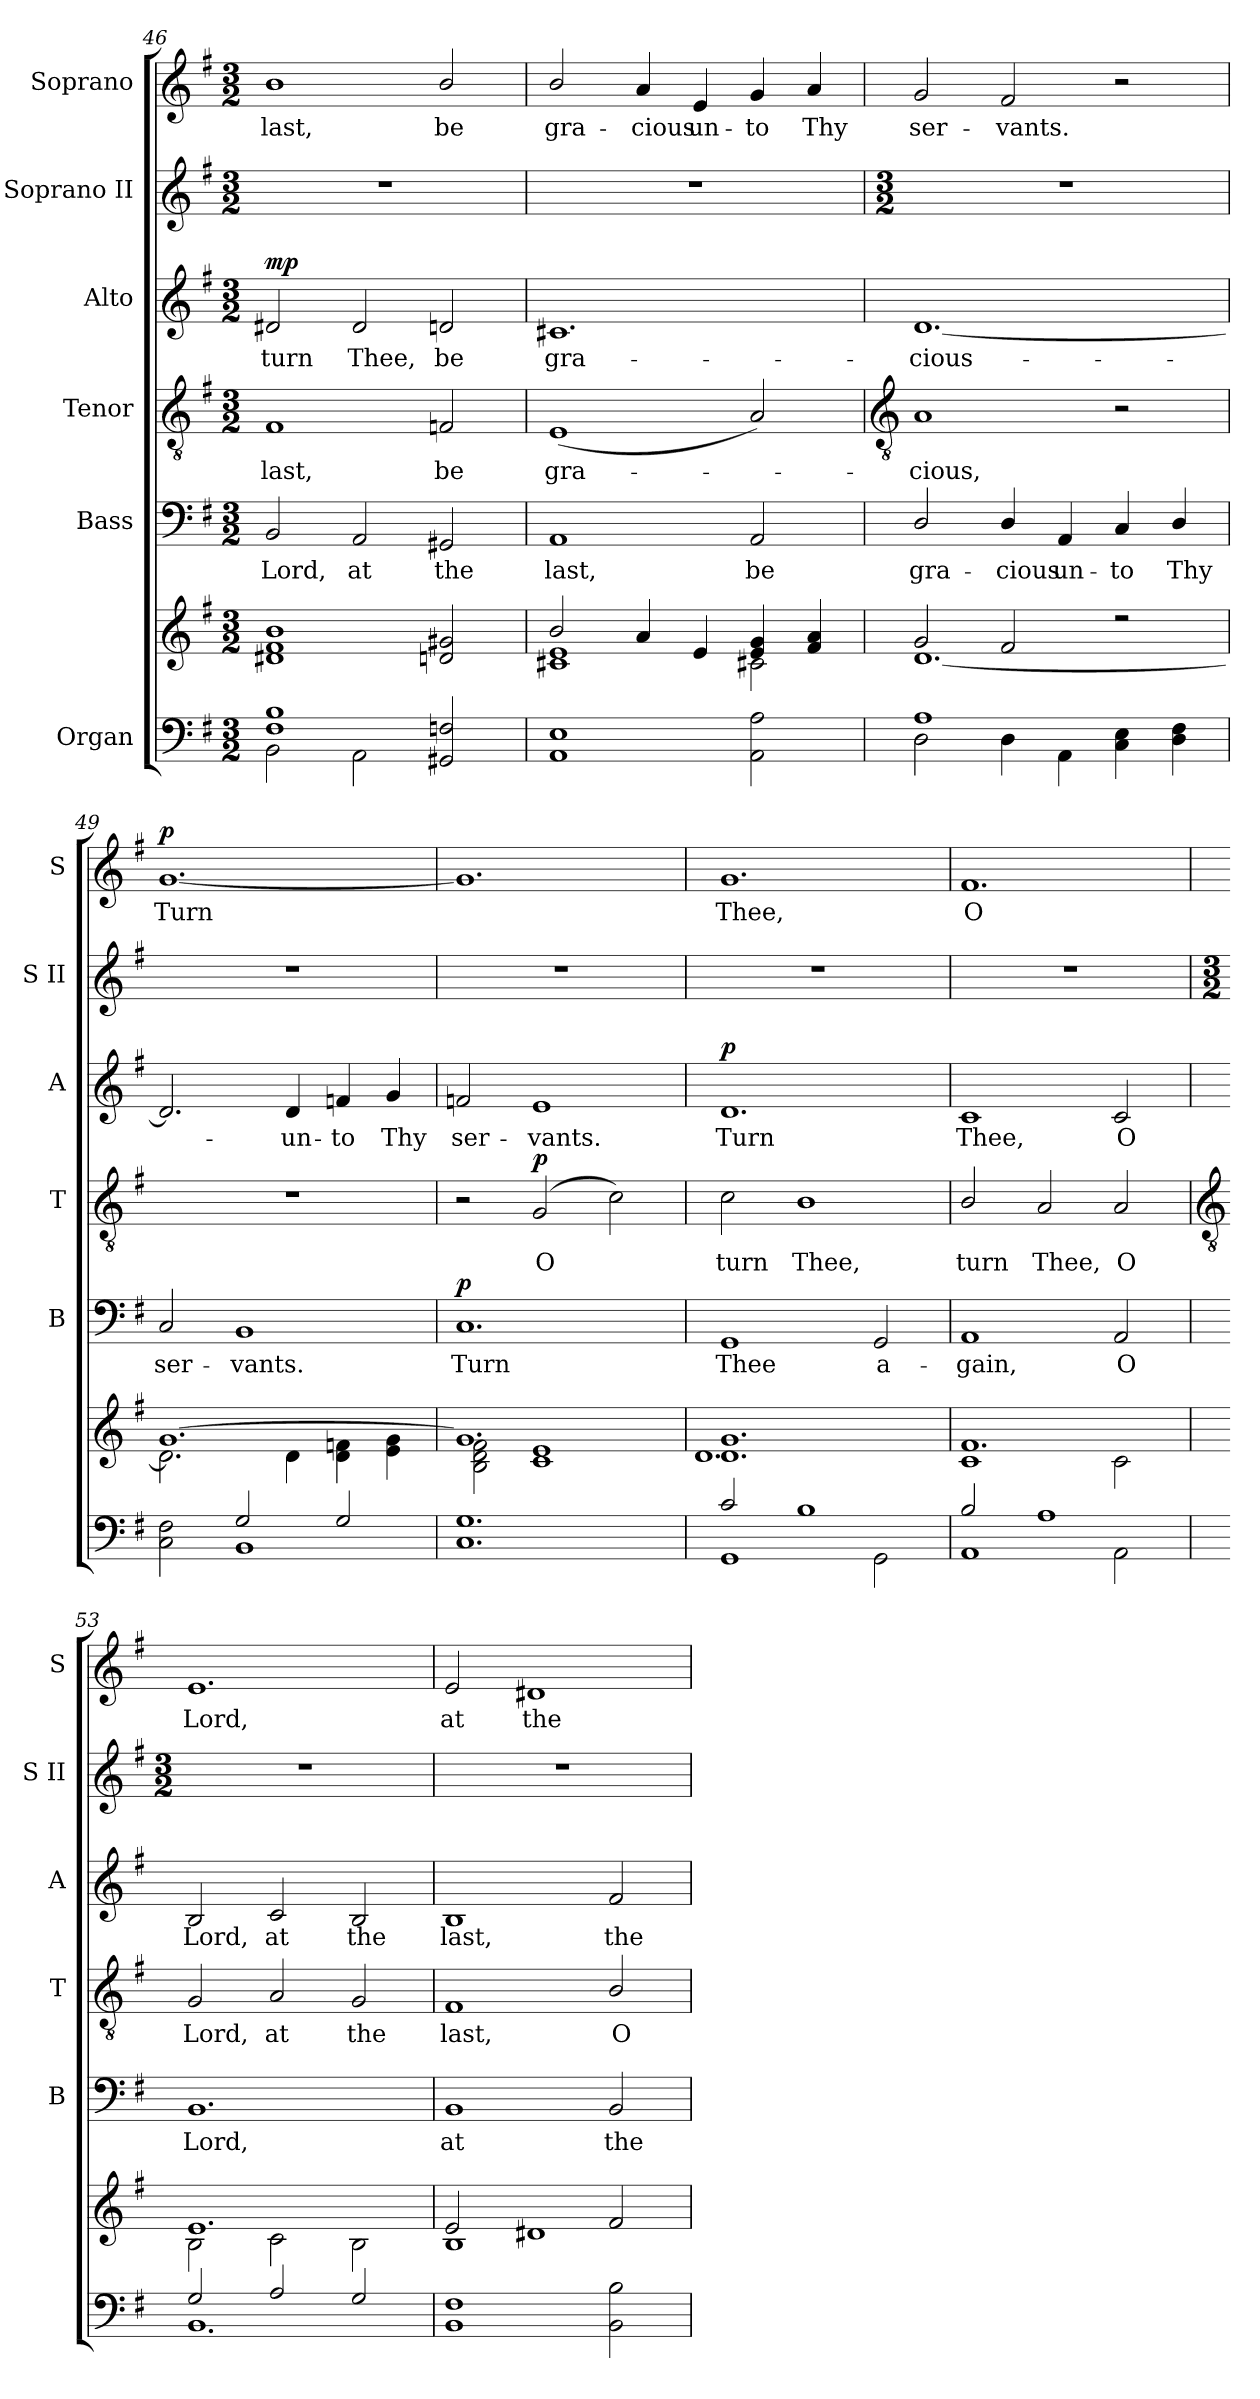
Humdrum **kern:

**kern	**kern	**kern	**text	**dynam	**kern	**text	**dynam	**kern	**text	**dynam	**kern	**kern	**text	**dynam
*part6	*part6	*part5	*part5	*part5	*part4	*part4	*part4	*part3	*part3	*part3	*part2	*part1	*part1	*part1
*staff7	*staff6	*staff5	*staff5	*staff5	*staff4	*staff4	*staff4	*staff3	*staff3	*staff3	*staff2	*staff1	*staff1	*staff1
*I"Organ	*	*I"Bass	*	*	*I"Tenor	*	*	*I"Alto	*	*	*I"Soprano II	*I"Soprano	*	*
*	*	*I'B	*	*	*I'T	*	*	*I'A	*	*	*I'S II	*I'S	*	*
*clefF4	*clefG2	*clefF4	*	*	*clefGv2	*	*	*clefG2	*	*	*clefG2	*clefG2	*	*
*k[f#]	*k[f#]	*k[f#]	*	*	*k[f#]	*	*	*k[f#]	*	*	*k[f#]	*k[f#]	*	*
*G:	*G:	*G:	*	*	*G:	*	*	*G:	*	*	*G:	*G:	*	*
*M3/2	*M3/2	*M3/2	*	*	*M3/2	*	*	*M3/2	*	*	*M3/2	*M3/2	*	*
=46	=46	=46	=46	=46	=46	=46	=46	=46	=46	=46	=46	=46	=46	=46
*^	*^	*	*	*	*	*	*	*	*	*	*	*	*	*
!	!	!	!	!	!LO:LY:b	!	!	!LO:LY:b	!	!	!LO:LY:b	!LO:DY:b	!	!	!LO:LY:b	!
1F#/ 1B/	2BB\	1d#X/ 1f#/ 1b/	1.ryy	2BB	Lord,	.	1F#	last,	.	2d#X	turn	mp	1.r	1b	last,	.
!	!	!	!	!	!LO:LY:b	!	!	!	!	!	!LO:LY:b	!	!	!	!	!
.	2AA\	.	.	2AA	at	.	.	.	.	2d#	Thee,	.	.	.	.	.
!	!	!	!	!	!LO:LY:b	!	!	!LO:LY:b	!	!	!LO:LY:b	!	!	!	!LO:LY:b	!
2GG#X/ 2Fn/	2ryy	2dn/ 2g#X/	.	2GG#X	the	.	2Fn	be	.	2dn	be	.	.	2b/	be	.
=47	=47	=47	=47	=47	=47	=47	=47	=47	=47	=47	=47	=47	=47	=47	=47	=47
!	!	!	!	!	!LO:LY:b	!	!	!LO:LY:b	!	!	!LO:LY:b	!	!	!	!LO:LY:b	!
1AA/ 1E/	1.ryy	2b/	1c#X\ 1e\	1AA	last,	.	(<1E	gra-	.	1.c#X	gra-	.	1.r	2b/	gra-	.
!	!	!	!	!	!	!	!	!	!	!	!	!	!	!	!LO:LY:b	!
.	.	4a/	.	.	.	.	.	.	.	.	.	.	.	4a	-cious	.
!	!	!	!	!	!	!	!	!	!	!	!	!	!	!	!LO:LY:b	!
.	.	4e/	.	.	.	.	.	.	.	.	.	.	.	4e	un-	.
!	!	!	!	!	!LO:LY:b	!	!	!	!	!	!	!	!	!	!LO:LY:b	!
2AA\ 2A\	.	4e/ 4g/	2c#X\	2AA	be	.	2A)	.	.	.	.	.	.	4g	-to	.
!	!	!	!	!	!	!	!	!	!	!	!	!	!	!	!LO:LY:b	!
.	.	4f#/ 4a/	.	.	.	.	.	.	.	.	.	.	.	4a	Thy	.
!!LO:LB:g=z
=48	=48	=48	=48	=48	=48	=48	=48	=48	=48	=48	=48	=48	=48	=48	=48	=48
*	*	*	*	*	*	*	*clefGv2	*	*	*	*	*	*	*	*	*
*	*	*	*	*	*	*	*	*	*	*	*	*	*M3/2	*	*	*
!	!	!	!	!	!LO:LY:b	!	!	!LO:LY:b	!	!	!LO:LY:b	!	!	!	!LO:LY:b	!
1A/	2D\	2g/	[1.d\	2D/	gra-	.	1A	cious,	.	[1.d	-cious-	.	1.r	2g	ser-	.
!	!	!	!	!	!LO:LY:b	!	!	!	!	!	!	!	!	!	!LO:LY:b	!
.	4D\	2f#/	.	4D/	-cious	.	.	.	.	.	.	.	.	2f#	-vants.	.
!	!	!	!	!	!LO:LY:b	!	!	!	!	!	!	!	!	!	!	!
.	4AA\	.	.	4AA	un-	.	.	.	.	.	.	.	.	.	.	.
!	!	!	!	!	!LO:LY:b	!	!	!	!	!	!	!	!	!	!	!
2ryy	4C\ 4E\	2r	.	4C	-to	.	2r	.	.	.	.	.	.	2r	.	.
!	!	!	!	!	!LO:LY:b	!	!	!	!	!	!	!	!	!	!	!
.	4D\ 4F#\	.	.	4D/	Thy	.	.	.	.	.	.	.	.	.	.	.
=49	=49	=49	=49	=49	=49	=49	=49	=49	=49	=49	=49	=49	=49	=49	=49	=49
!	!	!	!	!	!LO:LY:b	!	!LO:N:vis=1	!	!	!	!	!	!	!	!LO:LY:b	!LO:DY:b
2ryy	2C\ 2F#\	[1.g/	2.d\]	2C	ser-	.	1.r	.	.	2.d]	.	.	1.r	[1.g	Turn	p
!	!	!	!	!	!LO:LY:b	!	!	!	!	!	!	!	!	!	!	!
2G/	1BB\	.	.	1BB	-vants.	.	.	.	.	.	.	.	.	.	.	.
!	!	!	!	!	!	!	!	!	!	!	!LO:LY:b	!	!	!	!	!
.	.	.	4d\	.	.	.	.	.	.	4d	un-	.	.	.	.	.
!	!	!	!	!	!	!	!	!	!	!	!LO:LY:b	!	!	!	!	!
2G/	.	.	4d\ 4fn\	.	.	.	.	.	.	4fn	-to	.	.	.	.	.
!	!	!	!	!	!	!	!	!	!	!	!LO:LY:b	!	!	!	!	!
.	.	.	4e\ 4g\	.	.	.	.	.	.	4g	Thy	.	.	.	.	.
=50	=50	=50	=50	=50	=50	=50	=50	=50	=50	=50	=50	=50	=50	=50	=50	=50
!	!	!	!	!	!LO:LY:b	!LO:DY:b	!	!	!	!	!LO:LY:b	!	!	!	!	!
1.ryy	1.C\ 1.G\	1.g/]	2B\ 2d\ 2f#\	1.C	Turn	p	2r	.	.	2fn	ser-	.	1.r	1.g]	.	.
!	!	!	!	!	!	!	!	!LO:LY:b	!LO:DY:b	!	!LO:LY:b	!	!	!	!	!
.	.	.	1c\ 1e\	.	.	.	(<2G	O	p	1e	-vants.	.	.	.	.	.
.	.	.	.	.	.	.	2c)	.	.	.	.	.	.	.	.	.
=51	=51	=51	=51	=51	=51	=51	=51	=51	=51	=51	=51	=51	=51	=51	=51	=51
!	!	!	!	!	!LO:LY:b	!	!	!LO:LY:b	!	!	!LO:LY:b	!LO:DY:b	!	!	!LO:LY:b	!
2c/	1GG\	1.d/ 1.g/	1.d\	1GG	Thee	.	2c	turn	.	1.d	Turn	p	1.r	1.g	Thee,	.
!	!	!	!	!	!	!	!	!LO:LY:b	!	!	!	!	!	!	!	!
1B/	.	.	.	.	.	.	1B	Thee,	.	.	.	.	.	.	.	.
!	!	!	!	!	!LO:LY:b	!	!	!	!	!	!	!	!	!	!	!
.	2GG\	.	.	2GG	a-	.	.	.	.	.	.	.	.	.	.	.
=52	=52	=52	=52	=52	=52	=52	=52	=52	=52	=52	=52	=52	=52	=52	=52	=52
!	!	!	!	!	!LO:LY:b	!	!	!LO:LY:b	!	!	!LO:LY:b	!	!	!	!LO:LY:b	!
2B/	1AA\	1.f#/	1c\	1AA	-gain,	.	2B/	turn	.	1c	Thee,	.	1.r	1.f#	O	.
!	!	!	!	!	!	!	!	!LO:LY:b	!	!	!	!	!	!	!	!
1A/	.	.	.	.	.	.	2A	Thee,	.	.	.	.	.	.	.	.
!	!	!	!	!	!LO:LY:b	!	!	!LO:LY:b	!	!	!LO:LY:b	!	!	!	!	!
.	2AA\	.	2c\	2AA	O	.	2A	O	.	2c	O	.	.	.	.	.
!!LO:LB:g=z
=53	=53	=53	=53	=53	=53	=53	=53	=53	=53	=53	=53	=53	=53	=53	=53	=53
*	*	*	*	*	*	*	*clefGv2	*	*	*	*	*	*	*	*	*
*	*	*	*	*	*	*	*	*	*	*	*	*	*M3/2	*	*	*
!	!	!	!	!	!LO:LY:b	!	!	!LO:LY:b	!	!	!LO:LY:b	!	!	!	!LO:LY:b	!
2G/	1.BB\	1.e/	2B\	1.BB	Lord,	.	2G	Lord,	.	2B	Lord,	.	1.r	1.e	Lord,	.
!	!	!	!	!	!	!	!	!LO:LY:b	!	!	!LO:LY:b	!	!	!	!	!
2A/	.	.	2c\	.	.	.	2A	at	.	2c	at	.	.	.	.	.
!	!	!	!	!	!	!	!	!LO:LY:b	!	!	!LO:LY:b	!	!	!	!	!
2G/	.	.	2B\	.	.	.	2G	the	.	2B	the	.	.	.	.	.
=54	=54	=54	=54	=54	=54	=54	=54	=54	=54	=54	=54	=54	=54	=54	=54	=54
!	!	!	!	!	!LO:LY:b	!	!	!LO:LY:b	!	!	!LO:LY:b	!	!	!	!LO:LY:b	!
1.ryy	1BB\ 1F#\	2e/	1B\	1BB	at	.	1F#	last,	.	1B	last,	.	1.r	2e	at	.
!	!	!	!	!	!	!	!	!	!	!	!	!	!	!	!LO:LY:b	!
.	.	1d#X/	.	.	.	.	.	.	.	.	.	.	.	1d#X	the	.
!	!	!	!	!	!LO:LY:b	!	!	!LO:LY:b	!	!	!LO:LY:b	!	!	!	!	!
.	2BB\ 2B\	.	2f#/	2BB	the	.	2B/	O	.	2f#	the	.	.	.	.	.
*v	*v	*	*	*	*	*	*	*	*	*	*	*	*	*	*	*
*	*v	*v	*	*	*	*	*	*	*	*	*	*	*	*	*
=	=	=	=	=	=	=	=	=	=	=	=	=	=	=
*-	*-	*-	*-	*-	*-	*-	*-	*-	*-	*-	*-	*-	*-	*-
